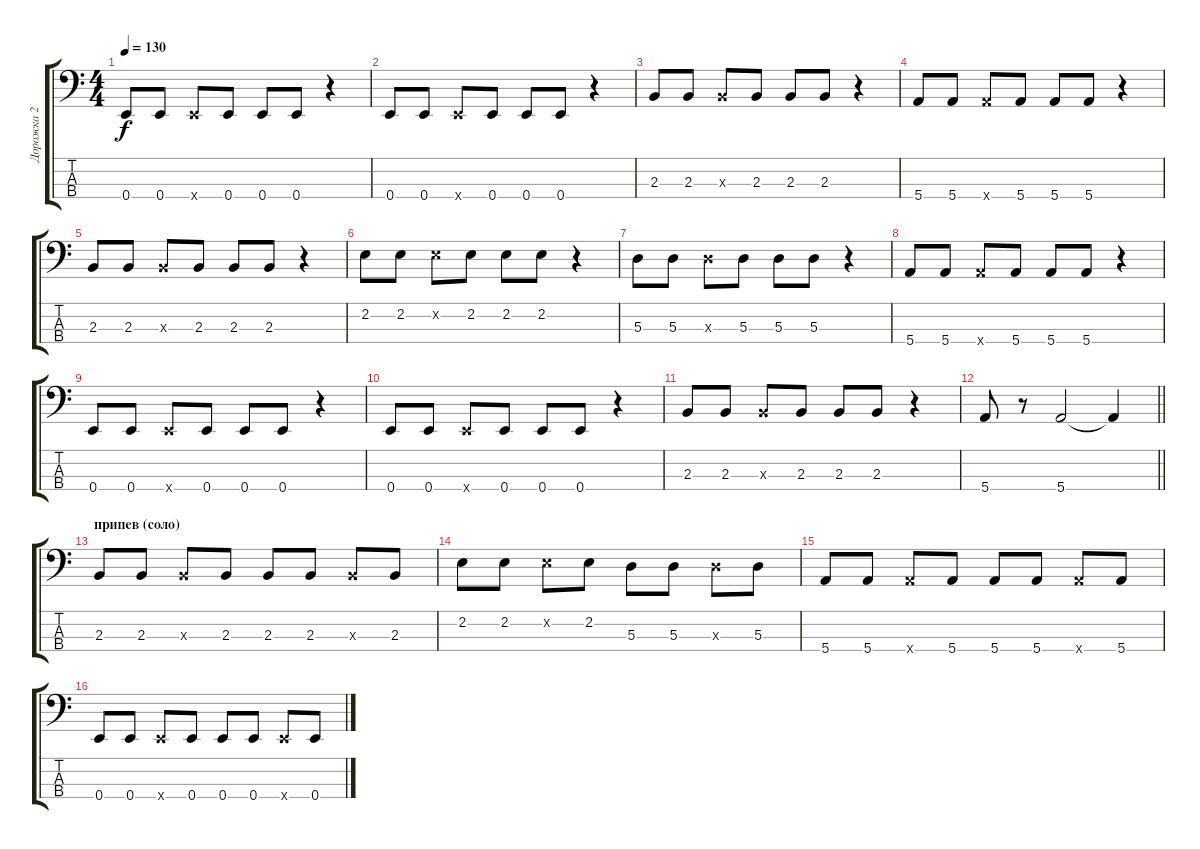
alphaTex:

\track ("Дорожка 2" "Дорожка 2") {instrument electricbassfinger}
\staff {score tabs}
\tuning (G2 D2 A1 E1) {hide}
\ts (4 4)
\tempo 130
\clef f4
\ks c
0.4.8{dy f} 0.4.8 0.4{x}.8 0.4.8 0.4.8 0.4.8 r.4 |
0.4.8 0.4.8 0.4{x}.8 0.4.8 0.4.8 0.4.8 r.4 |
2.3.8 2.3.8 2.3{x}.8 2.3.8 2.3.8 2.3.8 r.4 |
5.4.8 5.4.8 5.4{x}.8 5.4.8 5.4.8 5.4.8 r.4 |
2.3.8 2.3.8 2.3{x}.8 2.3.8 2.3.8 2.3.8 r.4 |
2.2.8 2.2.8 2.2{x}.8 2.2.8 2.2.8 2.2.8 r.4 |
5.3.8 5.3.8 5.3{x}.8 5.3.8 5.3.8 5.3.8 r.4 |
5.4.8 5.4.8 5.4{x}.8 5.4.8 5.4.8 5.4.8 r.4 |
0.4.8 0.4.8 0.4{x}.8 0.4.8 0.4.8 0.4.8 r.4 |
0.4.8 0.4.8 0.4{x}.8 0.4.8 0.4.8 0.4.8 r.4 |
2.3.8 2.3.8 2.3{x}.8 2.3.8 2.3.8 2.3.8 r.4 |
\barLineRight lightlight
5.4.8 r.8 5.4.2 5.4{t}.4 |
\section ("" "припев (соло)")
2.3.8 2.3.8 2.3{x}.8 2.3.8 2.3.8 2.3.8 2.3{x}.8 2.3.8 |
2.2.8 2.2.8 2.2{x}.8 2.2.8 5.3.8 5.3.8 5.3{x}.8 5.3.8 |
5.4.8 5.4.8 5.4{x}.8 5.4.8 5.4.8 5.4.8 5.4{x}.8 5.4.8 |
0.4.8 0.4.8 0.4{x}.8 0.4.8 0.4.8 0.4.8 0.4{x}.8 0.4.8
